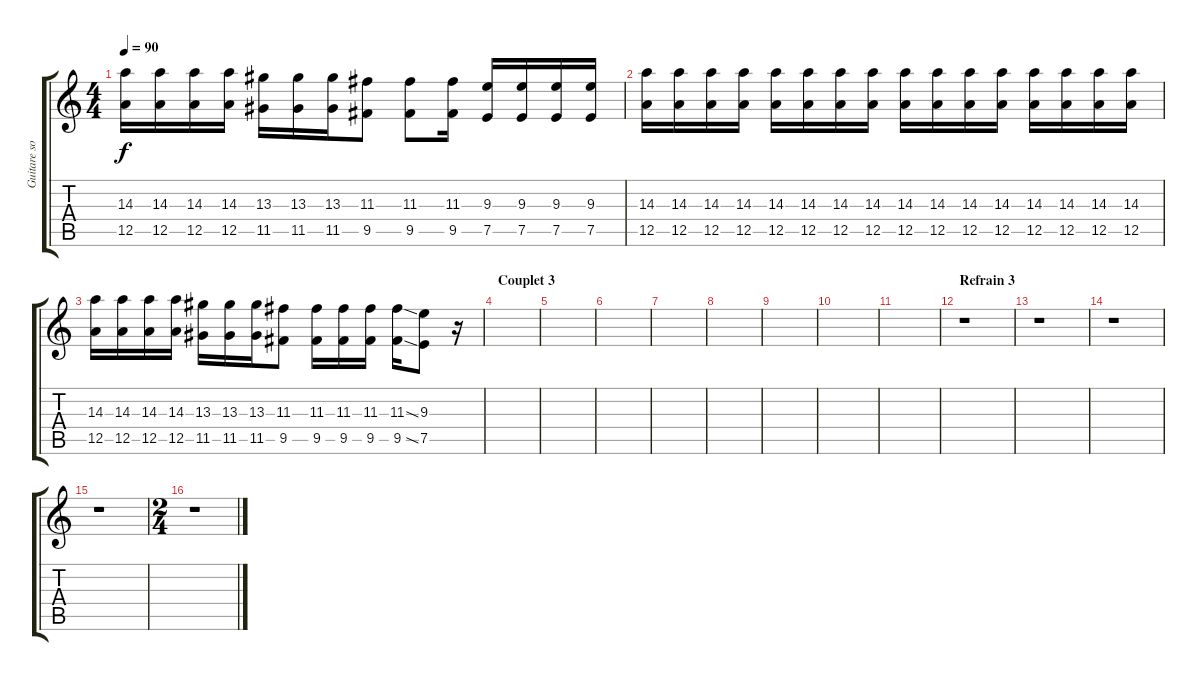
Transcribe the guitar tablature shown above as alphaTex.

\track ("Guitare solo" "Guitare so") {instrument overdrivenguitar}
\staff {score tabs}
\tuning (E4 B3 G3 D3 A2 E2) {hide}
\ts (4 4)
\tempo 90
\clef g2
\ks c
(14.3 12.5).16{dy f} (14.3 12.5).16 (14.3 12.5).16 (14.3 12.5).16 (13.3 11.5).16 (13.3 11.5).16 (13.3 11.5).16 (11.3 9.5).8 (11.3 9.5).8 (11.3 9.5).16 (9.3 7.5).16 (9.3 7.5).16 (9.3 7.5).16 (9.3 7.5).16 |
(14.3 12.5).16 (14.3 12.5).16 (14.3 12.5).16 (14.3 12.5).16 (14.3 12.5).16 (14.3 12.5).16 (14.3 12.5).16 (14.3 12.5).16 (14.3 12.5).16 (14.3 12.5).16 (14.3 12.5).16 (14.3 12.5).16 (14.3 12.5).16 (14.3 12.5).16 (14.3 12.5).16 (14.3 12.5).16 |
(14.3 12.5).16 (14.3 12.5).16 (14.3 12.5).16 (14.3 12.5).16 (13.3 11.5).16 (13.3 11.5).16 (13.3 11.5).16 (11.3 9.5).8 (11.3 9.5).16 (11.3 9.5).16 (11.3 9.5).16 (11.3{ss} 9.5{ss}).16 (9.3 7.5).8 r.16 |
\section ("" "Couplet 3")
|
|
|
|
|
|
|
|
\section ("" "Refrain 3")
r.1 |
r.1 |
r.1 |
r.1 |
\ts (2 4)
r.1
